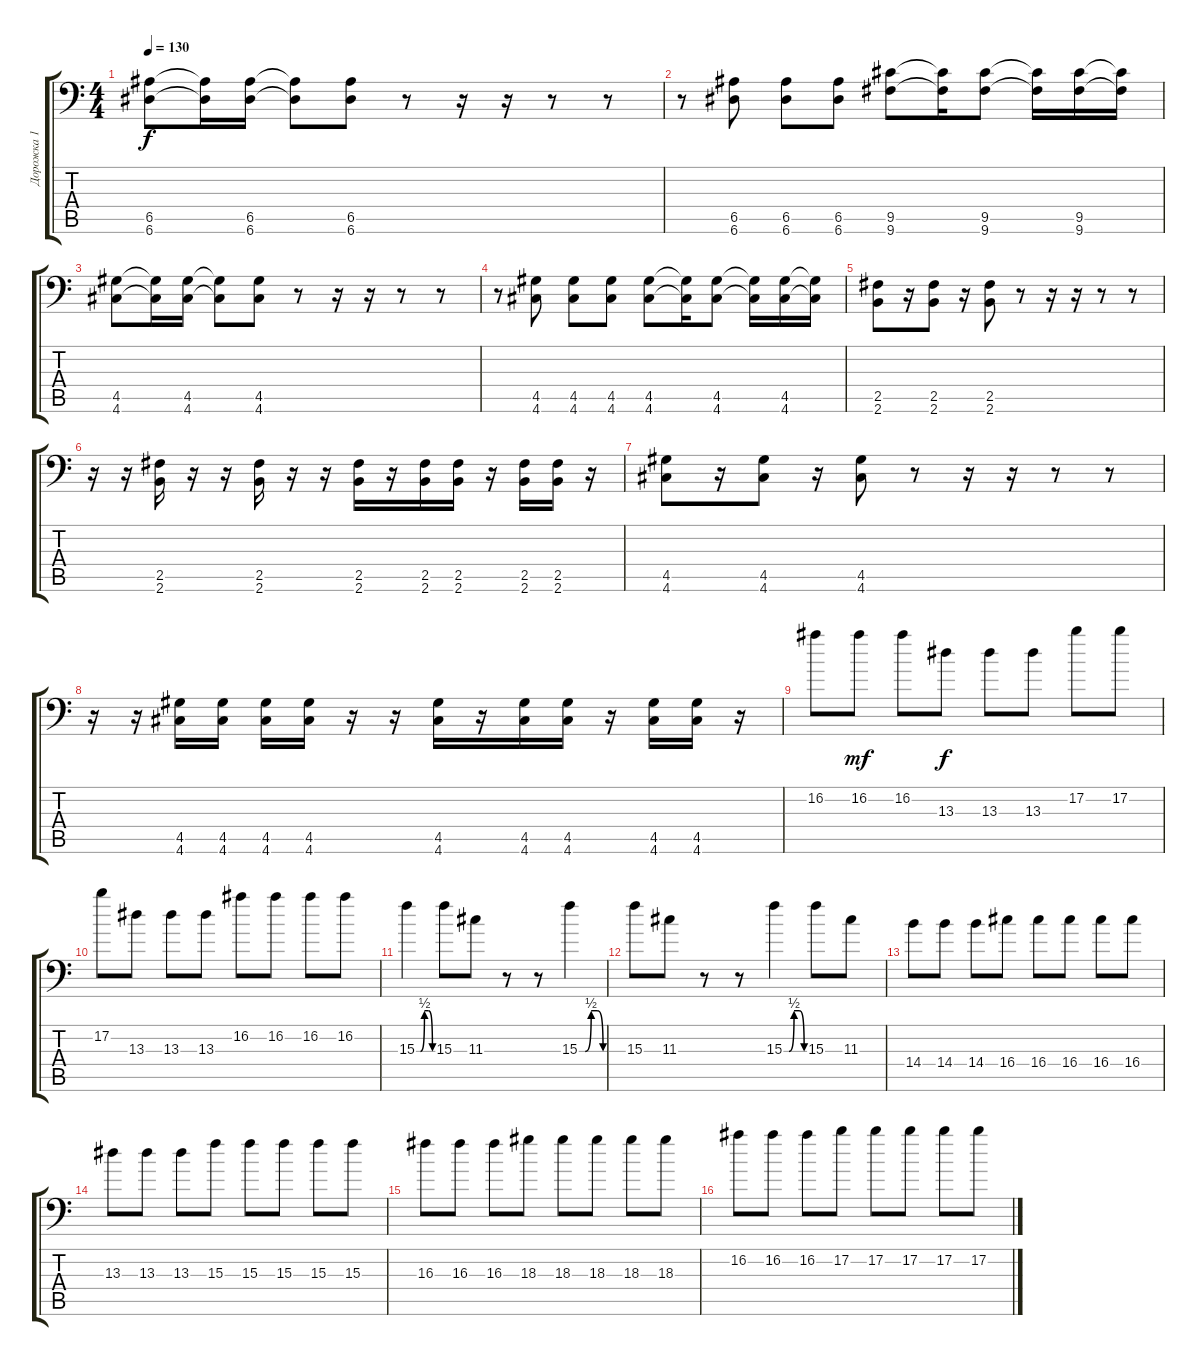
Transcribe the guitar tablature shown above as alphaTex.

\track ("Дорожка 1" "Дорожка 1") {instrument distortionguitar}
\staff {score tabs}
\tuning (B3 Gb3 D3 A2 E2 A1) {hide}
\ts (4 4)
\tempo 130
\clef f4
\ks c
(6.5 6.6).8{dy f} (6.5{t} 6.6{t}).16 (6.5 6.6).16 (6.5{t} 6.6{t}).8 (6.5 6.6).8 r.8 r.16 r.16 r.8 r.8 |
r.8 (6.5 6.6).8 (6.5 6.6).8 (6.5 6.6).8 (9.5 9.6).8 (9.5{t} 9.6{t}).16 (9.5 9.6).8 (9.5{t} 9.6{t}).16 (9.5 9.6).16 (9.5{t} 9.6{t}).16 |
(4.5 4.6).8 (4.5{t} 4.6{t}).16 (4.5 4.6).16 (4.5{t} 4.6{t}).8 (4.5 4.6).8 r.8 r.16 r.16 r.8 r.8 |
r.8 (4.5 4.6).8 (4.5 4.6).8 (4.5 4.6).8 (4.5 4.6).8 (4.5{t} 4.6{t}).16 (4.5 4.6).8 (4.5{t} 4.6{t}).16 (4.5 4.6).16 (4.5{t} 4.6{t}).16 |
(2.5 2.6).8 r.16 (2.5 2.6).8 r.16 (2.5 2.6).8 r.8 r.16 r.16 r.8 r.8 |
r.16 r.16 (2.5 2.6).16 r.16 r.16 (2.5 2.6).16 r.16 r.16 (2.5 2.6).16 r.16 (2.5 2.6).16 (2.5 2.6).16 r.16 (2.5 2.6).16 (2.5 2.6).16 r.16 |
(4.5 4.6).8 r.16 (4.5 4.6).8 r.16 (4.5 4.6).8 r.8 r.16 r.16 r.8 r.8 |
r.16 r.16 (4.5 4.6).16 (4.5 4.6).16 (4.5 4.6).16 (4.5 4.6).16 r.16 r.16 (4.5 4.6).16 r.16 (4.5 4.6).16 (4.5 4.6).16 r.16 (4.5 4.6).16 (4.5 4.6).16 r.16 |
16.2.8 16.2.8{dy mf} 16.2.8 13.3.8{dy f} 13.3.8 13.3.8 17.2.8 17.2.8 |
17.2.8 13.3.8 13.3.8 13.3.8 16.2.8 16.2.8 16.2.8 16.2.8 |
15.3{be (custom 0 0 15 0 30 2 45 2 60 0)}.4 15.3.8 11.3.8 r.8 r.8 15.3{be (custom 0 0 15 0 30 2 45 2 60 0)}.4 |
15.3.8 11.3.8 r.8 r.8 15.3{be (custom 0 0 15 0 30 2 45 2 60 0)}.4 15.3.8 11.3.8 |
14.4.8 14.4.8 14.4.8 16.4.8 16.4.8 16.4.8 16.4.8 16.4.8 |
13.3.8 13.3.8 13.3.8 15.3.8 15.3.8 15.3.8 15.3.8 15.3.8 |
16.3.8 16.3.8 16.3.8 18.3.8 18.3.8 18.3.8 18.3.8 18.3.8 |
16.2.8 16.2.8 16.2.8 17.2.8 17.2.8 17.2.8 17.2.8 17.2.8
